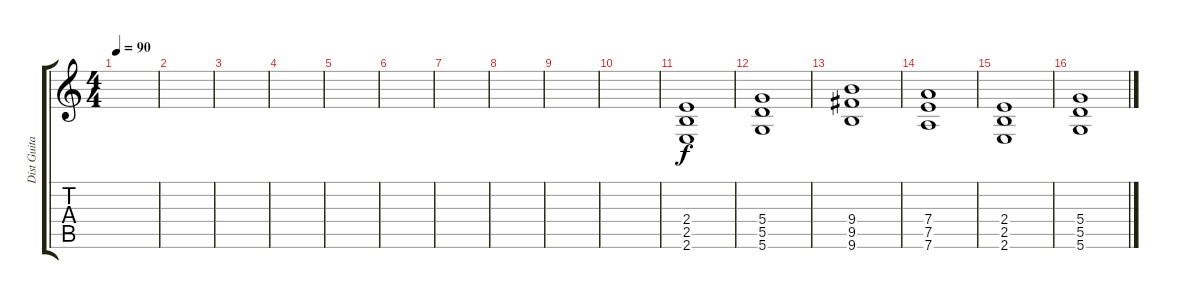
\track ("Dist Guitar" "Dist Guita") {instrument distortionguitar}
\staff {score tabs}
\tuning (E4 B3 G3 D3 A2 D2) {hide}
\ts (4 4)
\tempo 90
\clef g2
\ks c
|
|
|
|
|
|
|
|
|
|
(2.4 2.5 2.6).1 |
(5.4 5.5 5.6).1 |
(9.4 9.5 9.6).1 |
(7.4 7.5 7.6).1 |
(2.4 2.5 2.6).1 |
(5.4 5.5 5.6).1
